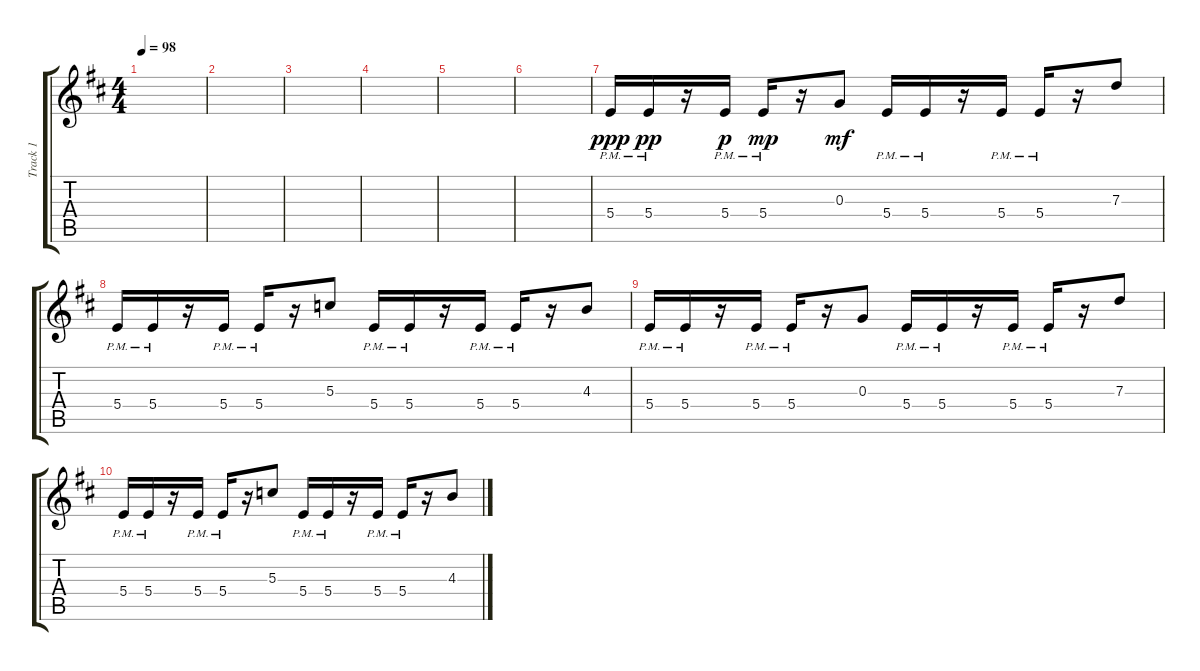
\track ("Track 1" "Track 1") {instrument overdrivenguitar}
\staff {score tabs}
\tuning (E4 B3 G3 B2 Gb2 B1) {hide}
\ts (4 4)
\tempo 98
\clef g2
\ks bminor
|
|
|
|
|
|
5.4{pm}.16{dy ppp} 5.4{pm}.16{dy pp} r.16 5.4{pm}.16{dy p} 5.4{pm}.16{dy mp} r.16 0.3.8{dy mf} 5.4{pm}.16 5.4{pm}.16 r.16 5.4{pm}.16 5.4{pm}.16 r.16 7.3.8 |
5.4{pm}.16 5.4{pm}.16 r.16 5.4{pm}.16 5.4{pm}.16 r.16 5.3.8 5.4{pm}.16 5.4{pm}.16 r.16 5.4{pm}.16 5.4{pm}.16 r.16 4.3.8 |
5.4{pm}.16 5.4{pm}.16 r.16 5.4{pm}.16 5.4{pm}.16 r.16 0.3.8 5.4{pm}.16 5.4{pm}.16 r.16 5.4{pm}.16 5.4{pm}.16 r.16 7.3.8 |
5.4{pm}.16 5.4{pm}.16 r.16 5.4{pm}.16 5.4{pm}.16 r.16 5.3.8 5.4{pm}.16 5.4{pm}.16 r.16 5.4{pm}.16 5.4{pm}.16 r.16 4.3.8
